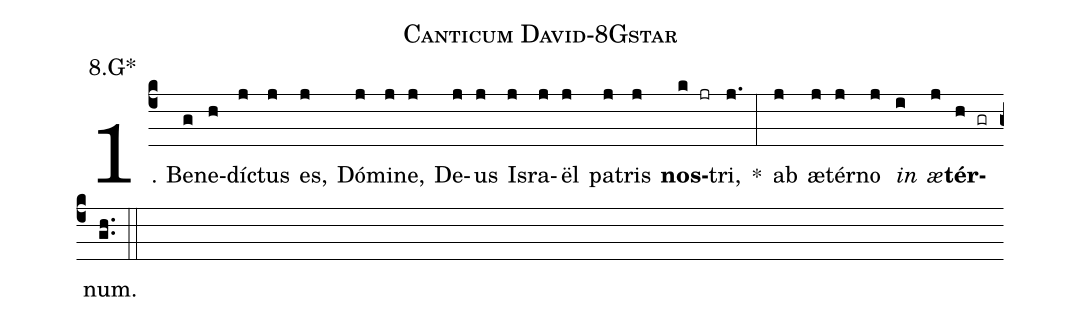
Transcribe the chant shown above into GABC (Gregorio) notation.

name: Canticum David-8Gstar;
annotation: 8.G*;
%%
(c4)1. Be(g)ne(h)díc(j)tus(j) es,(j) Dó(j)mi(j)ne,(j) De(j)us(j) Is(j)ra(j)ël(j) pa(j)tris(j) <b>nos</b>(k jr)tri,(j.) *(:) ab(j) æ(j)tér(j)no(j) <i>in</i>(i) <i>æ</i>(j)<b>tér</b>(h gr)num.(gh..) (::)
